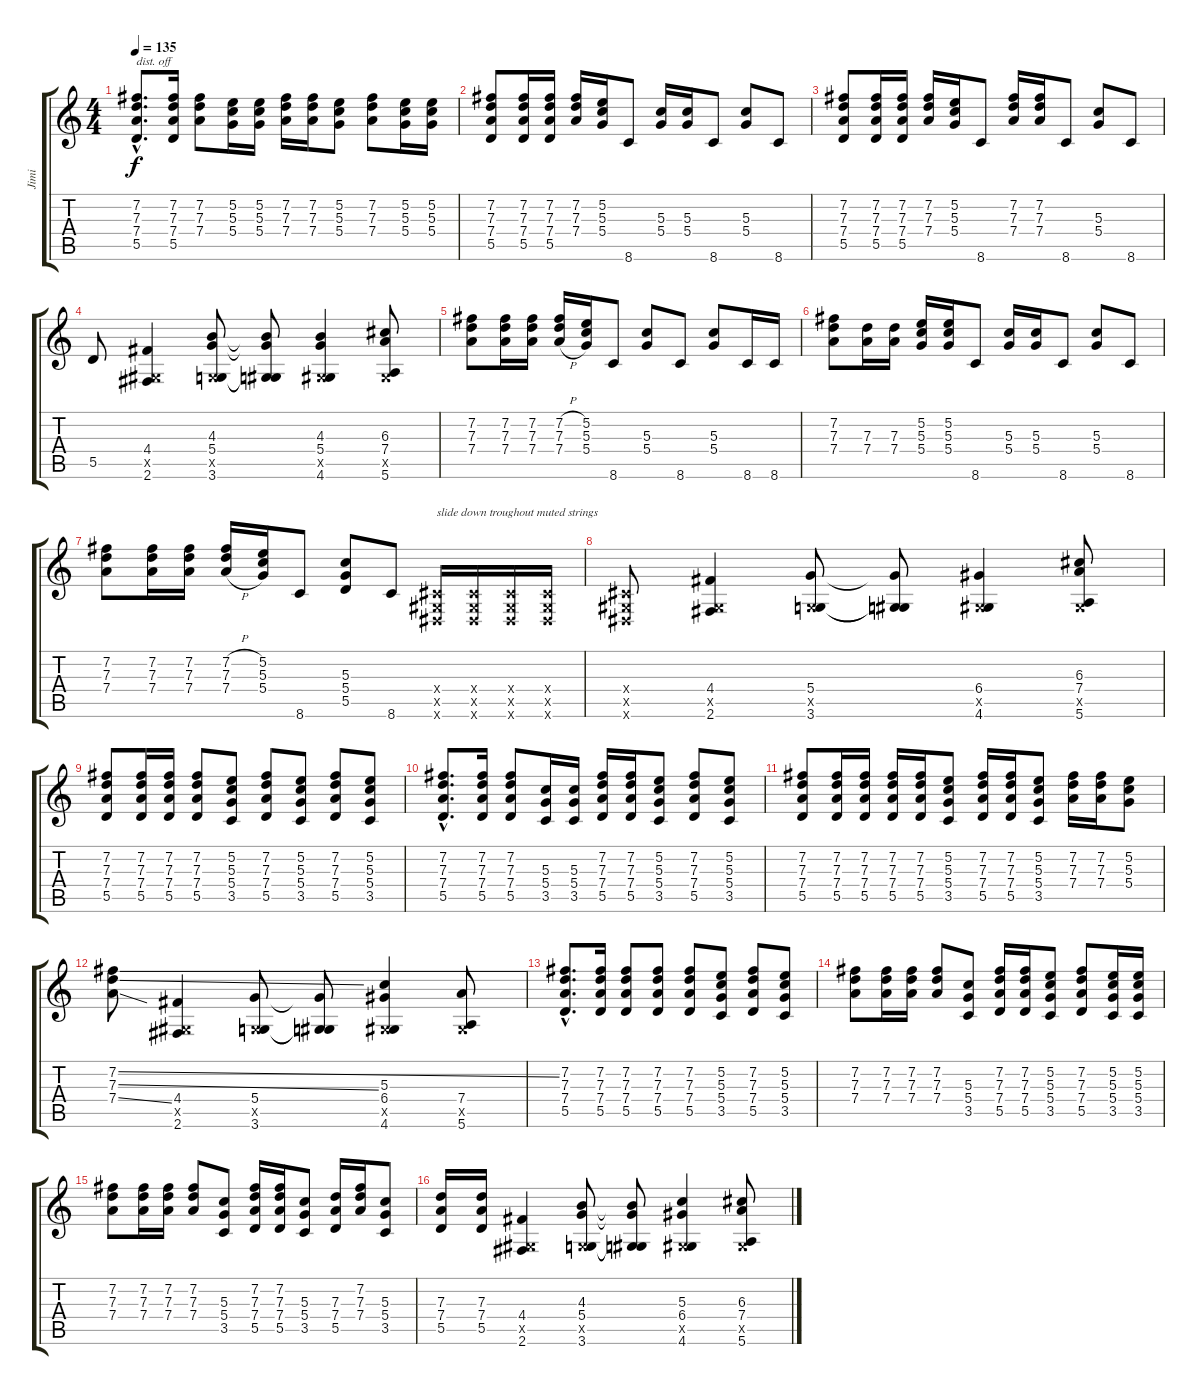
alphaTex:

\track ("Jimi " "Jimi ") {instrument electricguitarclean}
\staff {score tabs}
\tuning (E4 B3 G3 D3 A2 E2) {hide}
\ts (4 4)
\tempo 135
\clef g2
\ks c
(7.2{hac} 7.3{hac} 7.4{hac} 5.5{hac}).8{d txt "dist. off" dy f} (7.2 7.3 7.4 5.5).16 (7.2 7.3 7.4).8 (5.2 5.3 5.4).16 (5.2 5.3 5.4).16 (7.2 7.3 7.4).16 (7.2 7.3 7.4).16 (5.2 5.3 5.4).8 (7.2 7.3 7.4).8 (5.2 5.3 5.4).16 (5.2 5.3 5.4).16 |
(7.2 7.3 7.4 5.5).8 (7.2 7.3 7.4 5.5).16 (7.2 7.3 7.4 5.5).16 (7.2 7.3 7.4).16 (5.2 5.3 5.4).16 8.6.8 (5.3 5.4).16 (5.3 5.4).16 8.6.8 (5.3 5.4).8 8.6.8 |
(7.2 7.3 7.4 5.5).8 (7.2 7.3 7.4 5.5).16 (7.2 7.3 7.4 5.5).16 (7.2 7.3 7.4).16 (5.2 5.3 5.4).16 8.6.8 (7.2 7.3 7.4).16 (7.2 7.3 7.4).16 8.6.8 (5.3 5.4).8 8.6.8 |
5.5.8 (4.4 -1.5{x} 2.6).4 (4.3 5.4 -1.5{x} 3.6).8 (4.3{t} 5.4{t} -1.5{t} 3.6{t}).8 (4.3 5.4 -1.5{x} 4.6).4 (6.3 7.4 -1.5{x} 5.6).8 |
(7.2 7.3 7.4).8 (7.2 7.3 7.4).16 (7.2 7.3 7.4).16 (7.2{h} 7.3{h} 7.4{h}).16 (5.2 5.3 5.4).16 8.6.8 (5.3 5.4).8 8.6.8 (5.3 5.4).8 8.6.16 8.6.16 |
(7.2 7.3 7.4).8 (7.3 7.4).16 (7.3 7.4).16 (5.2 5.3 5.4).16 (5.2 5.3 5.4).16 8.6.8 (5.3 5.4).16 (5.3 5.4).16 8.6.8 (5.3 5.4).8 8.6.8 |
(7.2 7.3 7.4).8 (7.2 7.3 7.4).16 (7.2 7.3 7.4).16 (7.2{h} 7.3{h} 7.4{h}).16 (5.2 5.3 5.4).16 8.6.8 (5.3 5.4 5.5).8 8.6.8 (-1.4{x} -1.5{x} -1.6{x}).16{txt "slide down troughout muted strings"} (-1.4{x} -1.5{x} -1.6{x}).16 (-1.4{x} -1.5{x} -1.6{x}).16 (-1.4{x} -1.5{x} -1.6{x}).16 |
(-1.4{x} -1.5{x} -1.6{x}).8 (4.4 -1.5{x} 2.6).4 (5.4 -1.5{x} 3.6).8 (5.4{t} -1.5{t} 3.6{t}).8 (6.4 -1.5{x} 4.6).4 (6.3 7.4 -1.5{x} 5.6).8 |
(7.2 7.3 7.4 5.5).8 (7.2 7.3 7.4 5.5).16 (7.2 7.3 7.4 5.5).16 (7.2 7.3 7.4 5.5).8 (5.2 5.3 5.4 3.5).8 (7.2 7.3 7.4 5.5).8 (5.2 5.3 5.4 3.5).8 (7.2 7.3 7.4 5.5).8 (5.2 5.3 5.4 3.5).8 |
(7.2{hac} 7.3{hac} 7.4{hac} 5.5{hac}).8{d} (7.2 7.3 7.4 5.5).16 (7.2 7.3 7.4 5.5).8 (5.3 5.4 3.5).16 (5.3 5.4 3.5).16 (7.2 7.3 7.4 5.5).16 (7.2 7.3 7.4 5.5).16 (5.2 5.3 5.4 3.5).8 (7.2 7.3 7.4 5.5).8 (5.2 5.3 5.4 3.5).8 |
(7.2 7.3 7.4 5.5).8 (7.2 7.3 7.4 5.5).16 (7.2 7.3 7.4 5.5).16 (7.2 7.3 7.4 5.5).16 (7.2 7.3 7.4 5.5).16 (5.2 5.3 5.4 3.5).8 (7.2 7.3 7.4 5.5).16 (7.2 7.3 7.4 5.5).16 (5.2 5.3 5.4 3.5).8 (7.2 7.3 7.4).16 (7.2 7.3 7.4).16 (5.2 5.3 5.4).8 |
(7.2{ss} 7.3{ss} 7.4{ss}).8 (4.4 -1.5{x} 2.6).4 (5.4 -1.5{x} 3.6).8 (5.4{t} -1.5{t} 3.6{t}).8 (5.3 6.4 -1.5{x} 4.6).4 (7.4 -1.5{x} 5.6).8 |
(7.2{hac} 7.3{hac} 7.4{hac} 5.5{hac}).8{d} (7.2 7.3 7.4 5.5).16 (7.2 7.3 7.4 5.5).8 (7.2 7.3 7.4 5.5).8 (7.2 7.3 7.4 5.5).8 (5.2 5.3 5.4 3.5).8 (7.2 7.3 7.4 5.5).8 (5.2 5.3 5.4 3.5).8 |
(7.2 7.3 7.4).8 (7.2 7.3 7.4).16 (7.2 7.3 7.4).16 (7.2 7.3 7.4).8 (5.3 5.4 3.5).8 (7.2 7.3 7.4 5.5).16 (7.2 7.3 7.4 5.5).16 (5.2 5.3 5.4 3.5).8 (7.2 7.3 7.4 5.5).8 (5.2 5.3 5.4 3.5).16 (5.2 5.3 5.4 3.5).16 |
(7.2 7.3 7.4).8 (7.2 7.3 7.4).16 (7.2 7.3 7.4).16 (7.2 7.3 7.4).8 (5.3 5.4 3.5).8 (7.2 7.3 7.4 5.5).16 (7.2 7.3 7.4 5.5).16 (5.3 5.4 3.5).8 (7.3 7.4 5.5).16 (7.2 7.3 7.4).16 (5.3 5.4 3.5).8 |
(7.3 7.4 5.5).16 (7.3 7.4 5.5).16 (4.4 -1.5{x} 2.6).4 (4.3 5.4 -1.5{x} 3.6).8 (4.3{t} 5.4{t} -1.5{t} 3.6{t}).8 (5.3 6.4 -1.5{x} 4.6).4 (6.3 7.4 -1.5{x} 5.6).8
